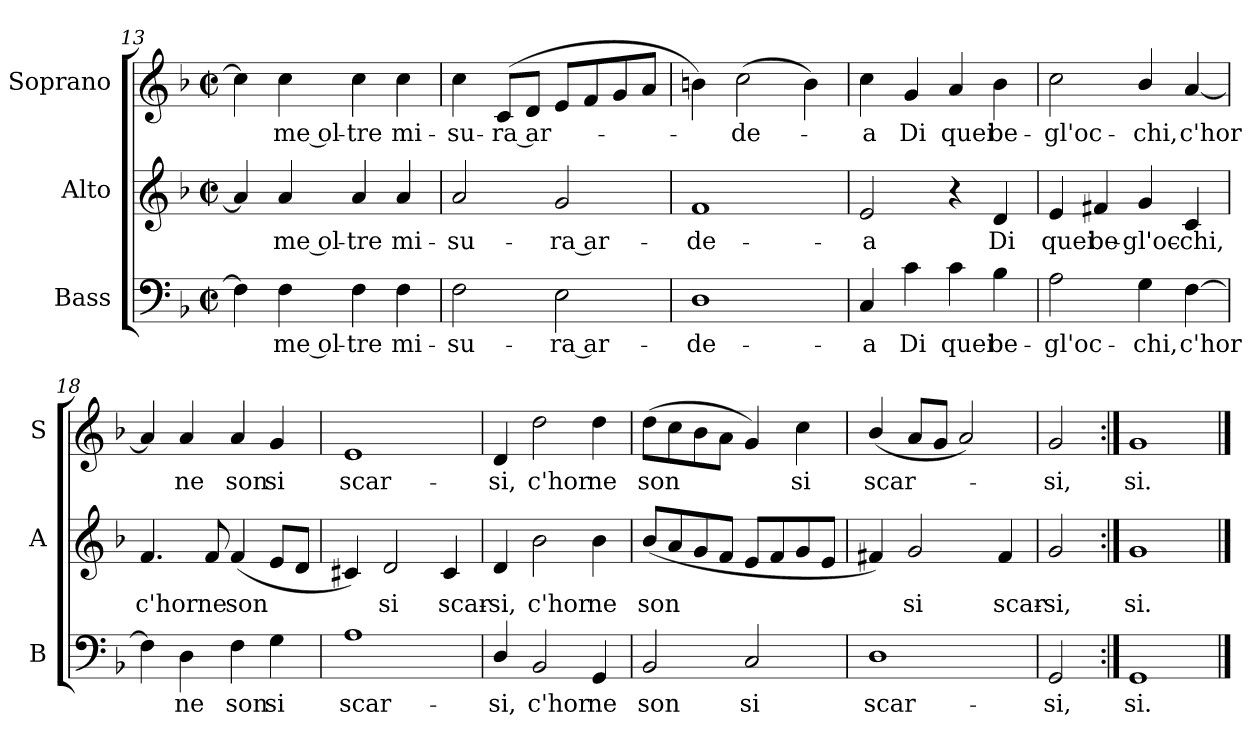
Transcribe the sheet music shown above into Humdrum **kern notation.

**kern	**text	**kern	**text	**kern	**text
*part3	*part3	*part2	*part2	*part1	*part1
*staff3	*staff3	*staff2	*staff2	*staff1	*staff1
*I"Bass	*	*I"Alto	*	*I"Soprano	*
*I'B	*	*I'A	*	*I'S	*
!!LO:LB:g=z
*clefF4	*	*clefG2	*	*clefG2	*
*k[b-]	*	*k[b-]	*	*k[b-]	*
*F:	*	*F:	*	*F:	*
*M2/2	*	*M2/2	*	*M2/2	*
*met(c|)	*	*met(c|)	*	*met(c|)	*
=13	=13	=13	=13	=13	=13
4F]	.	4a]	.	4cc]	.
!	!LO:LY:b	!	!LO:LY:b	!	!LO:LY:b
4F	me ol-	4a	me ol-	4cc	me ol-
!	!LO:LY:b	!	!LO:LY:b	!	!LO:LY:b
4F	-tre	4a	-tre	4cc	-tre
!	!LO:LY:b	!	!LO:LY:b	!	!LO:LY:b
4F	mi-	4a	mi-	4cc	mi-
=14	=14	=14	=14	=14	=14
!	!LO:LY:b	!	!LO:LY:b	!	!LO:LY:b
2F	-su-	2a	-su-	4cc	-su-
!	!	!	!	!	!LO:LY:b
.	.	.	.	(<8cL	-ra ar-
.	.	.	.	8dJ	.
!	!LO:LY:b	!	!LO:LY:b	!	!
2E	-ra ar-	2g	-ra ar-	8eL	.
.	.	.	.	8f	.
.	.	.	.	8g	.
.	.	.	.	8aJ	.
=15	=15	=15	=15	=15	=15
!	!LO:LY:b	!	!LO:LY:b	!	!
1D	-de-	1f	-de-	4bn)	.
!	!	!	!	!	!LO:LY:b
.	.	.	.	(>2cc	de-
.	.	.	.	4b)	.
=16	=16	=16	=16	=16	=16
!	!LO:LY:b	!	!LO:LY:b	!	!LO:LY:b
4C	-a	2e	-a	4cc	a
!	!LO:LY:b	!	!	!	!LO:LY:b
4c	Di	.	.	4g	Di
!	!LO:LY:b	!	!	!	!LO:LY:b
4c	quei	4r	.	4a	quei
!	!LO:LY:b	!	!LO:LY:b	!	!LO:LY:b
4B-	be-	4d	Di	4b-	be-
=17	=17	=17	=17	=17	=17
!	!LO:LY:b	!	!LO:LY:b	!	!LO:LY:b
2A	-gl'oc-	4e	quei	2cc	-gl'oc-
!	!	!	!LO:LY:b	!	!
.	.	4f#X	be-	.	.
!	!LO:LY:b	!	!LO:LY:b	!	!LO:LY:b
4G	-chi,	4g	-gl'oc-	4b-/	-chi,
!	!LO:LY:b	!	!LO:LY:b	!	!LO:LY:b
[4F	c'hor	4c	-chi,	[4a	c'hor
!!LO:LB:g=z
=18	=18	=18	=18	=18	=18
!	!	!	!LO:LY:b	!	!
4F]	.	4.f	c'hor	4a]	.
!	!LO:LY:b	!	!	!	!LO:LY:b
4D	ne	.	.	4a	ne
!	!	!	!LO:LY:b	!	!
.	.	8f	ne	.	.
!	!LO:LY:b	!	!LO:LY:b	!	!LO:LY:b
4F	son	(<4f	son	4a	son
!	!LO:LY:b	!	!	!	!LO:LY:b
4G	si	8eL	.	4g	si
.	.	8dJ	.	.	.
=19	=19	=19	=19	=19	=19
!	!LO:LY:b	!	!	!	!LO:LY:b
1A	scar-	4c#X)	.	1e	scar-
!	!	!	!LO:LY:b	!	!
.	.	2d	si	.	.
!	!	!	!LO:LY:b	!	!
.	.	4c#	scar-	.	.
=20	=20	=20	=20	=20	=20
!	!LO:LY:b	!	!LO:LY:b	!	!LO:LY:b
4D/	-si,	4d	-si,	4d	-si,
!	!LO:LY:b	!	!LO:LY:b	!	!LO:LY:b
2BB-	c'hor	2b-	c'hor	2dd	c'hor
!	!LO:LY:b	!	!LO:LY:b	!	!LO:LY:b
4GG	ne	4b-	ne	4dd	ne
=21	=21	=21	=21	=21	=21
!	!LO:LY:b	!	!LO:LY:b	!	!LO:LY:b
2BB-	son	(<8b-L	son	(>8ddL	son
.	.	8a	.	8cc	.
.	.	8g	.	8b-	.
.	.	8fJ	.	8aJ	.
!	!LO:LY:b	!	!	!	!
2C	si	8eL	.	4g)	.
.	.	8f	.	.	.
!	!	!	!	!	!LO:LY:b
.	.	8g	.	4cc	si
.	.	8eJ	.	.	.
=22	=22	=22	=22	=22	=22
!	!LO:LY:b	!	!	!	!LO:LY:b
1D	scar-	4f#X)	.	(<4b-/	scar-
!	!	!	!LO:LY:b	!	!
.	.	2g	si	8aL	.
.	.	.	.	8gJ	.
.	.	.	.	2a)	.
!	!	!	!LO:LY:b	!	!
.	.	4f#	scar-	.	.
=23	=23	=23	=23	=23	=23
!	!LO:LY:b	!	!LO:LY:b	!	!LO:LY:b
2GG	-si,	2g	-si,	2g	si,
=24:|!	=24:|!	=24:|!	=24:|!	=24:|!	=24:|!
!	!LO:LY:b	!	!LO:LY:b	!	!LO:LY:b
1GG	si.	1g	si.	1g	si.
==	==	==	==	==	==
*-	*-	*-	*-	*-	*-
